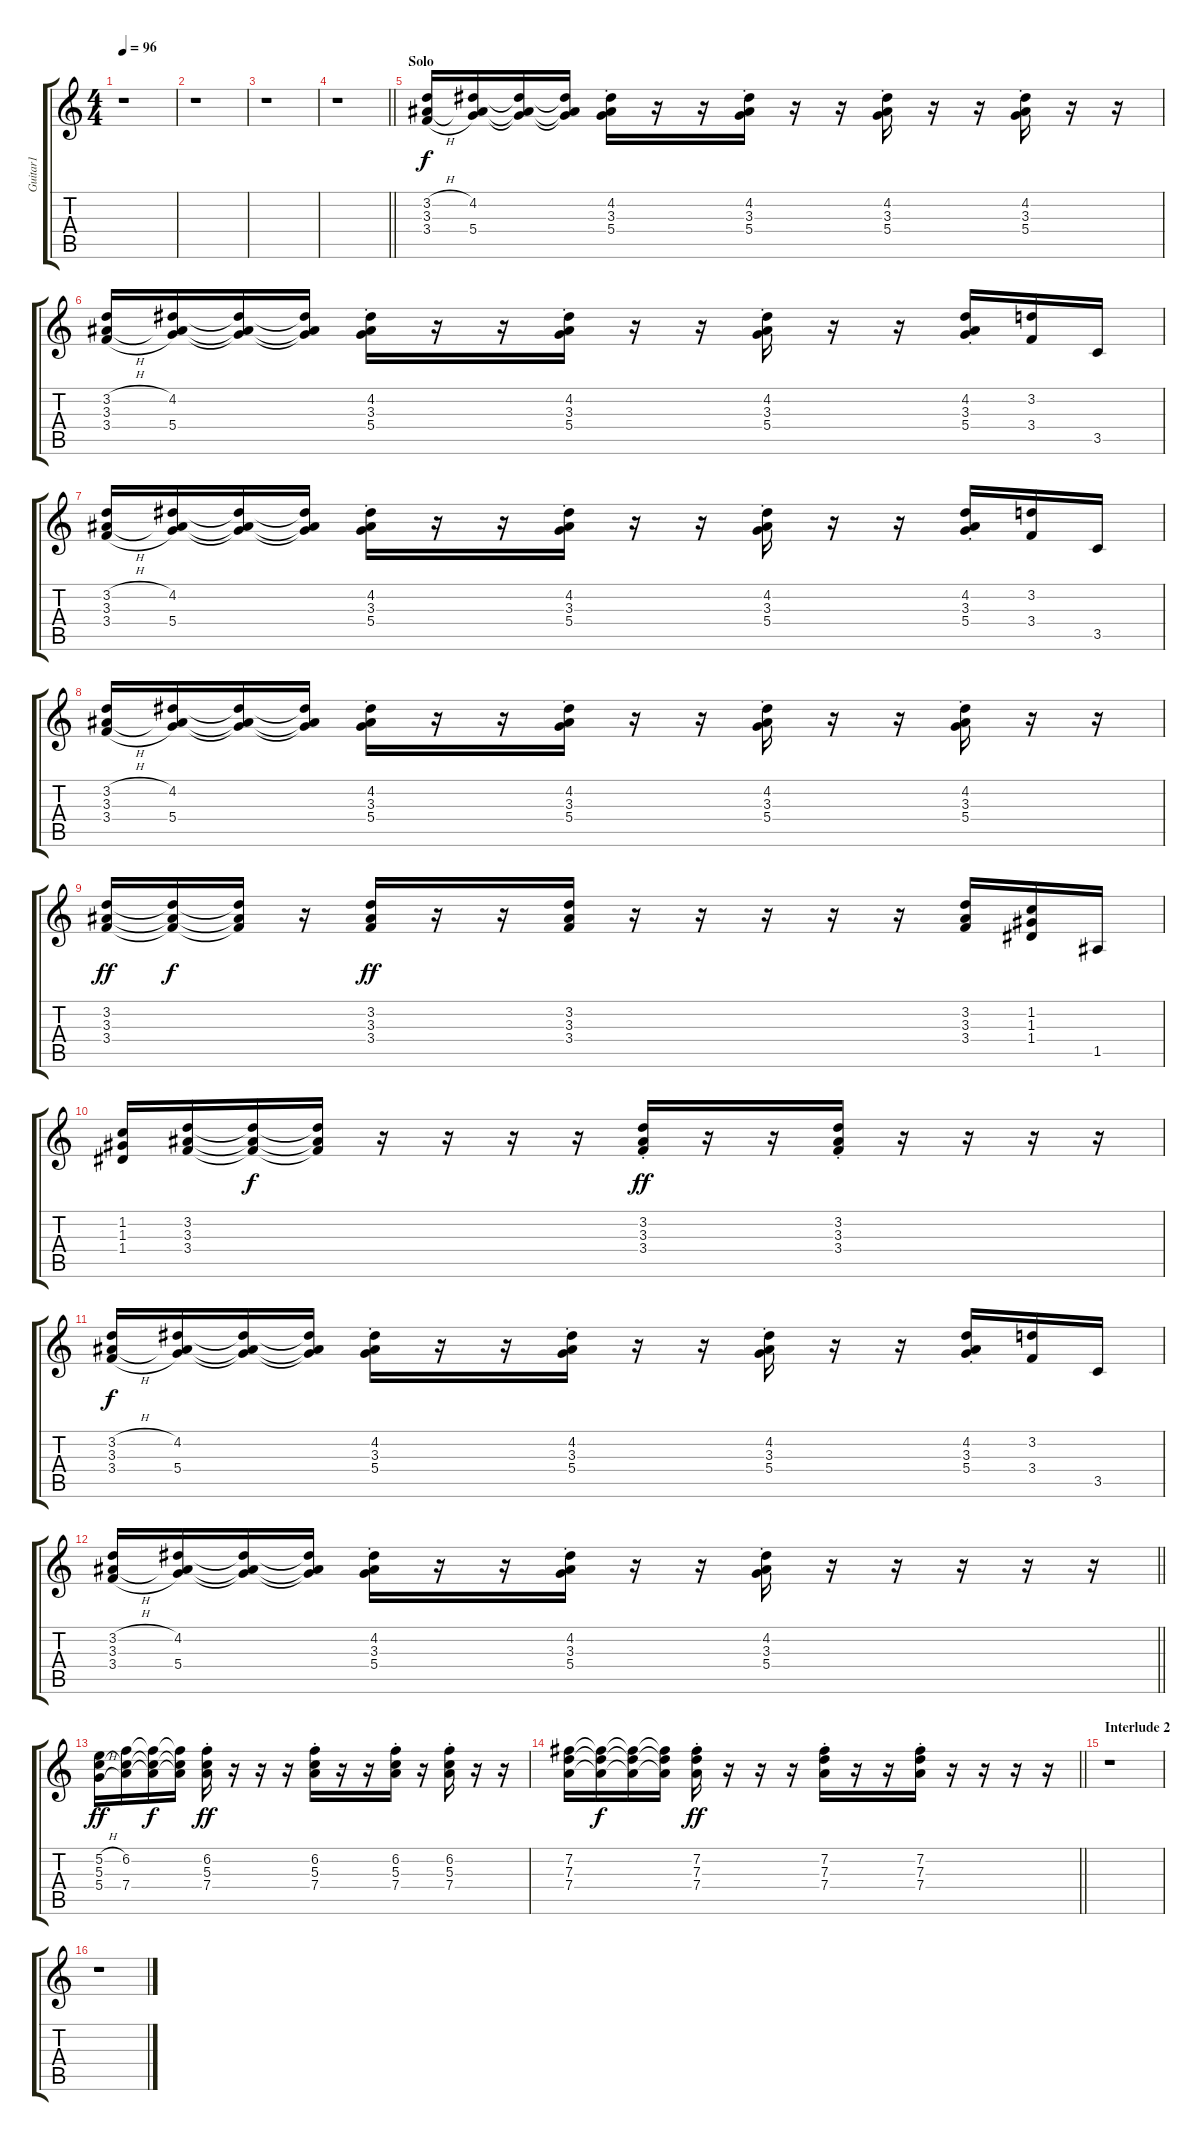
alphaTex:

\track ("Guitar1" "Guitar1") {instrument overdrivenguitar}
\staff {score tabs}
\tuning (E4 B3 G3 D3 A2 E2) {hide}
\ts (4 4)
\tempo 96
\clef g2
\ks c
r.1{dy f} |
r.1 |
r.1 |
\barLineRight lightlight
r.1 |
\section ("" "Solo")
(3.2{h} 3.3 3.4{h}).16 (4.2 3.3{t} 5.4).16 (4.2{t} 3.3{t} 5.4{t}).16 (4.2{t} 3.3{t} 5.4{t}).16 (4.2{st} 3.3{st} 5.4{st}).16 r.16 r.16 (4.2{st} 3.3{st} 5.4{st}).16 r.16 r.16 (4.2{st} 3.3{st} 5.4{st}).16 r.16 r.16 (4.2{st} 3.3{st} 5.4{st}).16 r.16 r.16 |
(3.2{h} 3.3 3.4{h}).16 (4.2 3.3{t} 5.4).16 (4.2{t} 3.3{t} 5.4{t}).16 (4.2{t} 3.3{t} 5.4{t}).16 (4.2{st} 3.3{st} 5.4{st}).16 r.16 r.16 (4.2{st} 3.3{st} 5.4{st}).16 r.16 r.16 (4.2{st} 3.3{st} 5.4{st}).16 r.16 r.16 (4.2{st} 3.3{st} 5.4{st}).16 (3.2 3.4).16 3.5.16 |
(3.2{h} 3.3 3.4{h}).16 (4.2 3.3{t} 5.4).16 (4.2{t} 3.3{t} 5.4{t}).16 (4.2{t} 3.3{t} 5.4{t}).16 (4.2{st} 3.3{st} 5.4{st}).16 r.16 r.16 (4.2{st} 3.3{st} 5.4{st}).16 r.16 r.16 (4.2{st} 3.3{st} 5.4{st}).16 r.16 r.16 (4.2{st} 3.3{st} 5.4{st}).16 (3.2 3.4).16 3.5.16 |
(3.2{h} 3.3 3.4{h}).16 (4.2 3.3{t} 5.4).16 (4.2{t} 3.3{t} 5.4{t}).16 (4.2{t} 3.3{t} 5.4{t}).16 (4.2{st} 3.3{st} 5.4{st}).16 r.16 r.16 (4.2{st} 3.3{st} 5.4{st}).16 r.16 r.16 (4.2{st} 3.3{st} 5.4{st}).16 r.16 r.16 (4.2{st} 3.3{st} 5.4{st}).16 r.16 r.16 |
(3.2 3.3 3.4).16{dy ff} (3.2{t} 3.3{t} 3.4{t}).16{dy f} (3.2{t} 3.3{t} 3.4{t}).16 r.16 (3.2 3.3 3.4).16{dy ff} r.16 r.16 (3.2 3.3 3.4).16 r.16 r.16 r.16 r.16 r.16 (3.2 3.3 3.4).16 (1.2 1.3 1.4).16 1.5.16 |
(1.2 1.3 1.4).16 (3.2 3.3 3.4).16 (3.2{t} 3.3{t} 3.4{t}).16{dy f} (3.2{t} 3.3{t} 3.4{t}).16 r.16 r.16 r.16 r.16 (3.2{st} 3.3{st} 3.4{st}).16{dy ff} r.16 r.16 (3.2{st} 3.3{st} 3.4{st}).16 r.16 r.16 r.16 r.16 |
(3.2{h} 3.3 3.4{h}).16{dy f} (4.2 3.3{t} 5.4).16 (4.2{t} 3.3{t} 5.4{t}).16 (4.2{t} 3.3{t} 5.4{t}).16 (4.2{st} 3.3{st} 5.4{st}).16 r.16 r.16 (4.2{st} 3.3{st} 5.4{st}).16 r.16 r.16 (4.2{st} 3.3{st} 5.4{st}).16 r.16 r.16 (4.2{st} 3.3{st} 5.4{st}).16 (3.2 3.4).16 3.5.16 |
\barLineRight lightlight
(3.2{h} 3.3 3.4{h}).16 (4.2 3.3{t} 5.4).16 (4.2{t} 3.3{t} 5.4{t}).16 (4.2{t} 3.3{t} 5.4{t}).16 (4.2{st} 3.3{st} 5.4{st}).16 r.16 r.16 (4.2{st} 3.3{st} 5.4{st}).16 r.16 r.16 (4.2{st} 3.3{st} 5.4{st}).16 r.16 r.16 r.16 r.16 r.16 |
(5.2{h} 5.3 5.4{h}).16{dy ff} (6.2 5.3{t} 7.4).16 (6.2{t} 5.3{t} 7.4{t}).16{dy f} (6.2{t} 5.3{t} 7.4{t}).16 (6.2{st} 5.3{st} 7.4{st}).16{dy ff} r.16 r.16 r.16 (6.2{st} 5.3{st} 7.4{st}).16 r.16 r.16 (6.2{st} 5.3{st} 7.4{st}).16 r.16 (6.2{st} 5.3{st} 7.4{st}).16 r.16 r.16 |
\barLineRight lightlight
(7.2 7.3 7.4).16 (7.2{t} 7.3{t} 7.4{t}).16{dy f} (7.2{t} 7.3{t} 7.4{t}).16 (7.2{t} 7.3{t} 7.4{t}).16 (7.2{st} 7.3{st} 7.4{st}).16{dy ff} r.16 r.16 r.16 (7.2{st} 7.3{st} 7.4{st}).16 r.16 r.16 (7.2{st} 7.3{st} 7.4{st}).16 r.16 r.16 r.16 r.16 |
\section ("" "Interlude 2")
r.1 |
r.1
